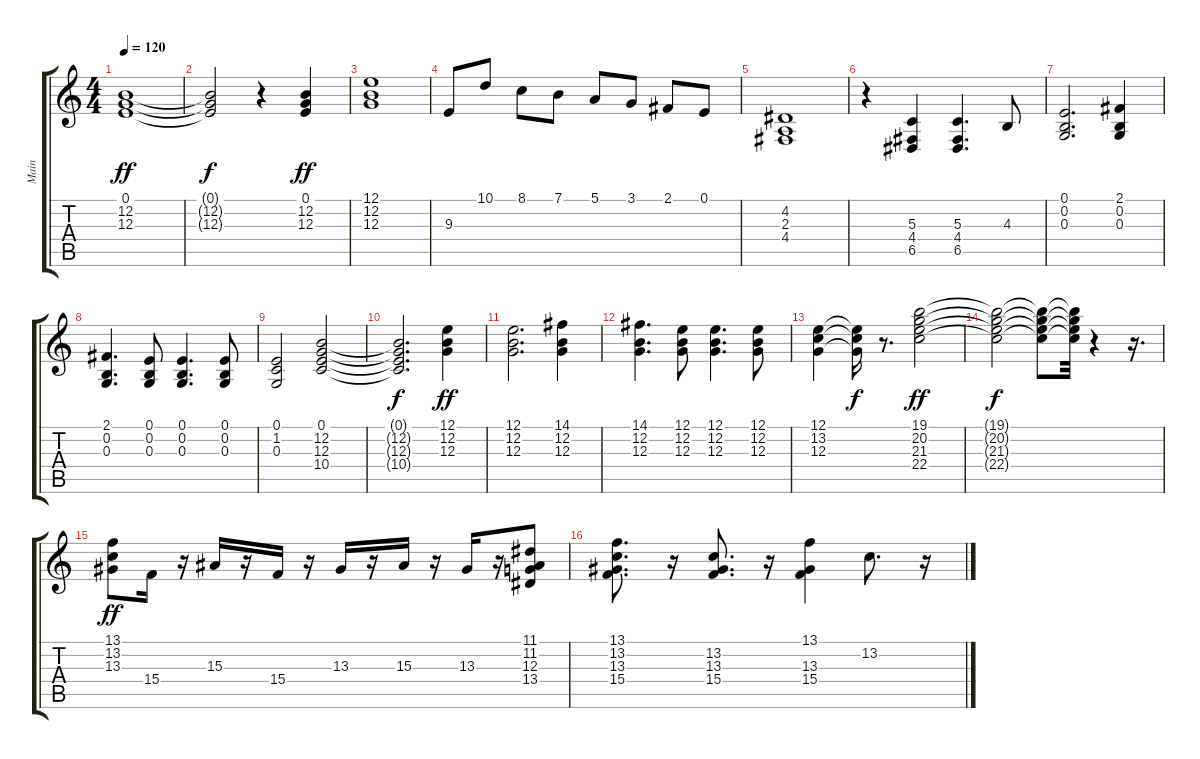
\track ("Main" "Main") {instrument churchorgan}
\staff {score tabs}
\tuning (E4 B3 G3 D3 A2 E2) {hide}
\ts (4 4)
\tempo 120
\clef g2
\ks c
(0.1 12.2 12.3).1{dy ff} |
(0.1{t} 12.2{t} 12.3{t}).2{dy f} r.4 (0.1 12.2 12.3).4{dy ff} |
(12.1 12.2 12.3).1 |
9.3.8 10.1.8 8.1.8 7.1.8 5.1.8 3.1.8 2.1.8 0.1.8 |
(4.2 2.3 4.4).1 |
r.4 (5.3 4.4 6.5).4 (5.3 4.4 6.5).4{d} 4.3.8 |
(0.1 0.2 0.3).2{d} (2.1 0.2 0.3).4 |
(2.1 0.2 0.3).4{d} (0.1 0.2 0.3).8 (0.1 0.2 0.3).4{d} (0.1 0.2 0.3).8 |
(0.1 1.2 0.3).2 (0.1 12.2 12.3 10.4).2 |
(0.1{t} 12.2{t} 12.3{t} 10.4{t}).2{d dy f} (12.1 12.2 12.3).4{dy ff} |
(12.1 12.2 12.3).2{d} (14.1 12.2 12.3).4 |
(14.1 12.2 12.3).4{d} (12.1 12.2 12.3).8 (12.1 12.2 12.3).4{d} (12.1 12.2 12.3).8 |
(12.1 13.2 12.3).4 (12.1{t} 13.2{t} 12.3{t}).16{dy f} r.8{d} (19.1 20.2 21.3 22.4).2{dy ff} |
(19.1{t} 20.2{t} 21.3{t} 22.4{t}).2{dy f} (19.1{t} 20.2{t} 21.3{t} 22.4{t}).8 (19.1{t} 20.2{t} 21.3{t} 22.4{t}).32 r.4 r.16{d} |
(13.1 13.2 13.3).8{dy ff volume 15} 15.4.16{volume 15} r.16 15.3.16{volume 15} r.16 15.4.16 r.16 13.3.16 r.16 15.3.16 r.16 13.3.16 r.16 (11.1 11.2 12.3 13.4).8 |
(13.1 13.2 13.3 15.4).8{d volume 15} r.16 (13.2 13.3 15.4).8{d volume 14} r.16 (13.1 13.3 15.4).4{volume 14} 13.2.8{d} r.16
